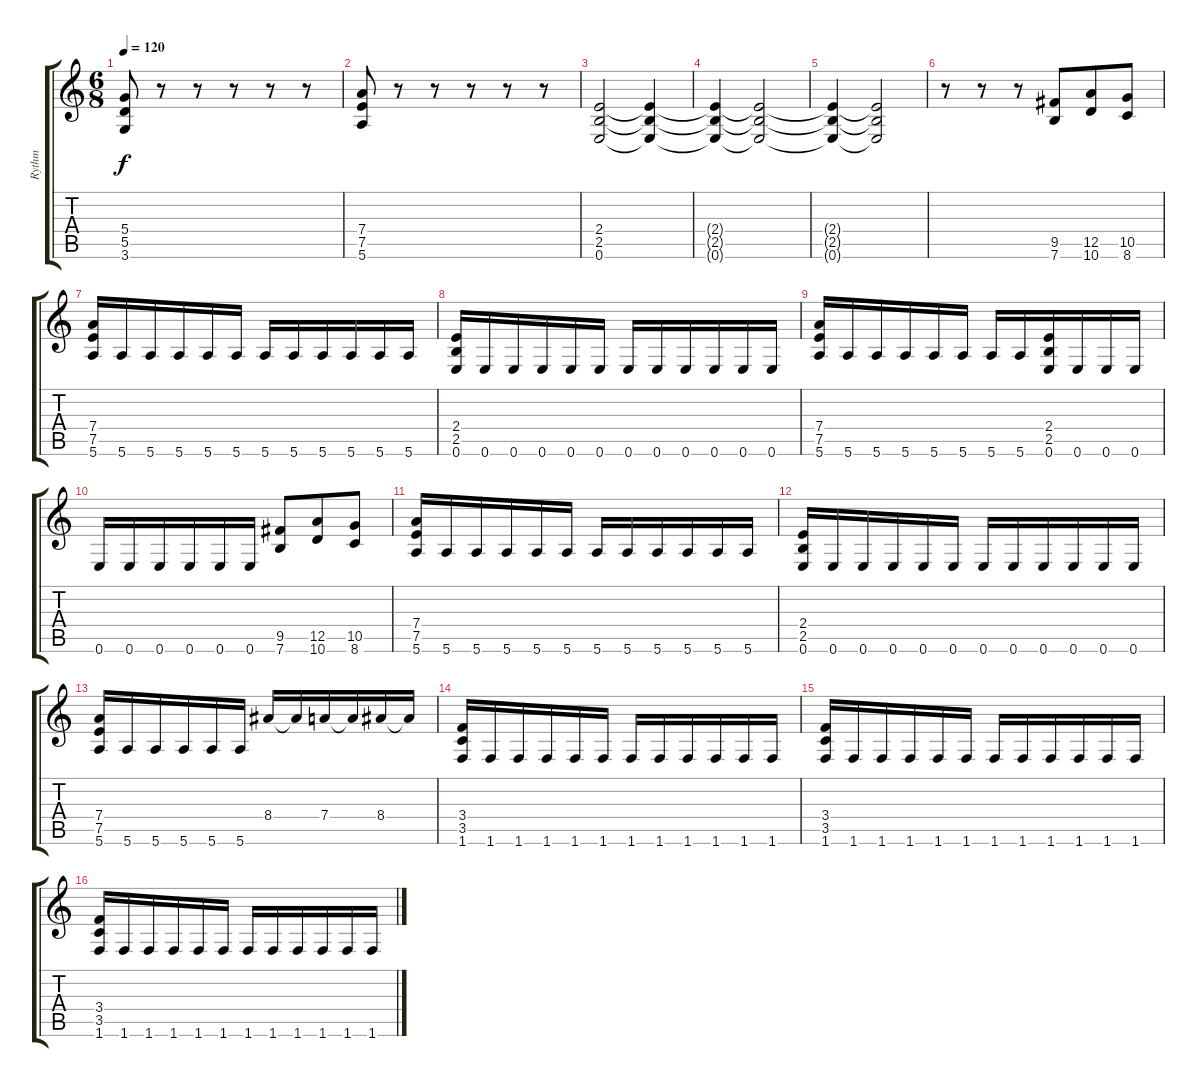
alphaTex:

\track ("Rythm" "Rythm") {instrument distortionguitar}
\staff {score tabs}
\tuning (E4 B3 G3 D3 A2 E2) {hide}
\ts (6 8)
\tempo 120
\clef g2
\ks c
(5.4 5.5 3.6).8{dy f} r.8 r.8 r.8 r.8 r.8 |
(7.4 7.5 5.6).8 r.8 r.8 r.8 r.8 r.8 |
(2.4 2.5 0.6).2 (2.4{t} 2.5{t} 0.6{t}).4 |
(2.4{t} 2.5{t} 0.6{t}).4 (2.4{t} 2.5{t} 0.6{t}).2 |
(2.4{t} 2.5{t} 0.6{t}).4 (2.4{t} 2.5{t} 0.6{t}).2 |
r.8 r.8 r.8 (9.5 7.6).8 (12.5 10.6).8 (10.5 8.6).8 |
(7.4 7.5 5.6).16 5.6.16 5.6.16 5.6.16 5.6.16 5.6.16 5.6.16 5.6.16 5.6.16 5.6.16 5.6.16 5.6.16 |
(2.4 2.5 0.6).16 0.6.16 0.6.16 0.6.16 0.6.16 0.6.16 0.6.16 0.6.16 0.6.16 0.6.16 0.6.16 0.6.16 |
(7.4 7.5 5.6).16 5.6.16 5.6.16 5.6.16 5.6.16 5.6.16 5.6.16 5.6.16 (2.4 2.5 0.6).16 0.6.16 0.6.16 0.6.16 |
0.6.16 0.6.16 0.6.16 0.6.16 0.6.16 0.6.16 (9.5 7.6).8 (12.5 10.6).8 (10.5 8.6).8 |
(7.4 7.5 5.6).16 5.6.16 5.6.16 5.6.16 5.6.16 5.6.16 5.6.16 5.6.16 5.6.16 5.6.16 5.6.16 5.6.16 |
(2.4 2.5 0.6).16 0.6.16 0.6.16 0.6.16 0.6.16 0.6.16 0.6.16 0.6.16 0.6.16 0.6.16 0.6.16 0.6.16 |
(7.4 7.5 5.6).16 5.6.16 5.6.16 5.6.16 5.6.16 5.6.16 8.4.16 8.4{t}.16 7.4.16 7.4{t}.16 8.4.16 8.4{t}.16 |
(3.4 3.5 1.6).16 1.6.16 1.6.16 1.6.16 1.6.16 1.6.16 1.6.16 1.6.16 1.6.16 1.6.16 1.6.16 1.6.16 |
(3.4 3.5 1.6).16 1.6.16 1.6.16 1.6.16 1.6.16 1.6.16 1.6.16 1.6.16 1.6.16 1.6.16 1.6.16 1.6.16 |
(3.4 3.5 1.6).16 1.6.16 1.6.16 1.6.16 1.6.16 1.6.16 1.6.16 1.6.16 1.6.16 1.6.16 1.6.16 1.6.16
